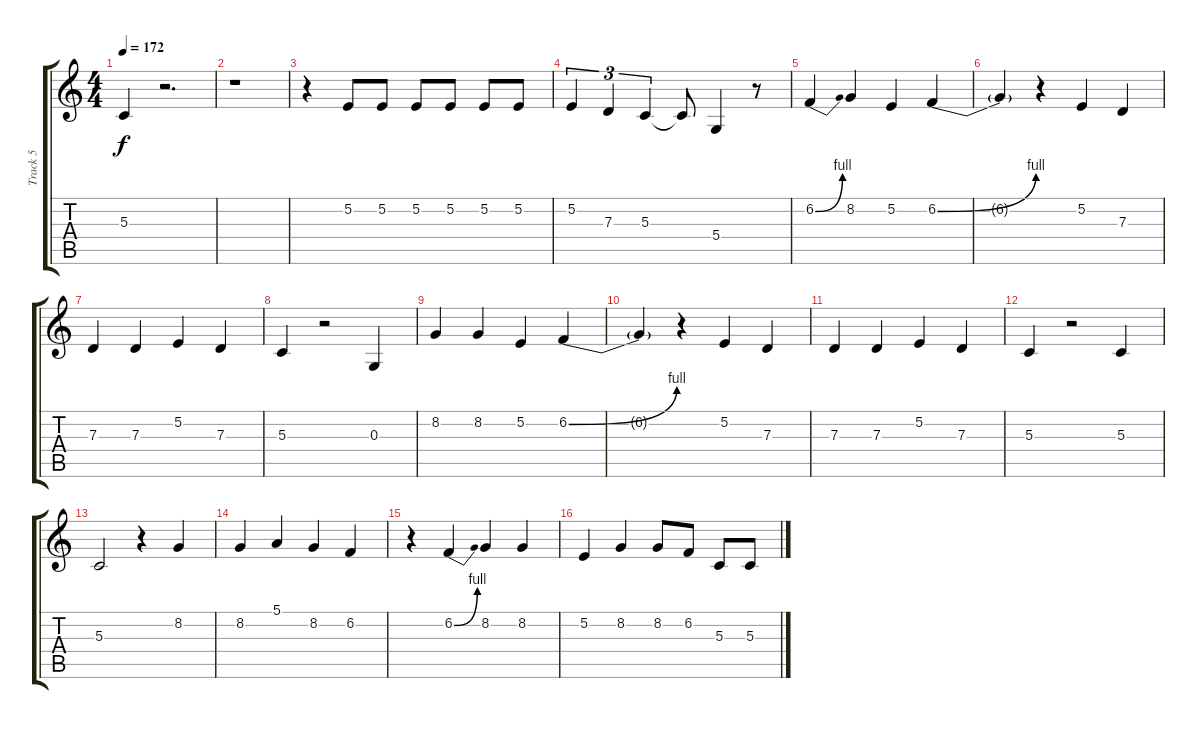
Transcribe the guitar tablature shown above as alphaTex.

\track ("Track 5" "Track 5") {instrument clarinet}
\staff {score tabs}
\tuning (E4 B3 G3 D3 A2 E2) {hide}
\ts (4 4)
\tempo 172
\clef g2
\ks c
5.3{t}.4{dy f} r.2{d} |
r.1 |
r.4 5.2.8 5.2.8 5.2.8 5.2.8 5.2.8 5.2.8 |
5.2.4{tu (3 2)} 7.3.4{tu (3 2)} 5.3.4{tu (3 2)} 5.3{t}.8 5.4.4 r.8 |
6.2{be (bend 0 0 60 4)}.4 8.2.4 5.2.4 6.2{be (bend 0 0 60 4)}.4 |
6.2{t}.4 r.4 5.2.4 7.3.4 |
7.3.4 7.3.4 5.2.4 7.3.4 |
5.3.4 r.2 0.3.4 |
8.2.4 8.2.4 5.2.4 6.2{be (bend 0 0 60 4)}.4 |
6.2{t}.4 r.4 5.2.4 7.3.4 |
7.3.4 7.3.4 5.2.4 7.3.4 |
5.3.4 r.2 5.3.4 |
5.3.2 r.4 8.2.4 |
8.2.4 5.1.4 8.2.4 6.2.4 |
r.4 6.2{be (bend 0 0 60 4)}.4 8.2.4 8.2.4 |
5.2.4 8.2.4 8.2.8 6.2.8 5.3.8 5.3.8
